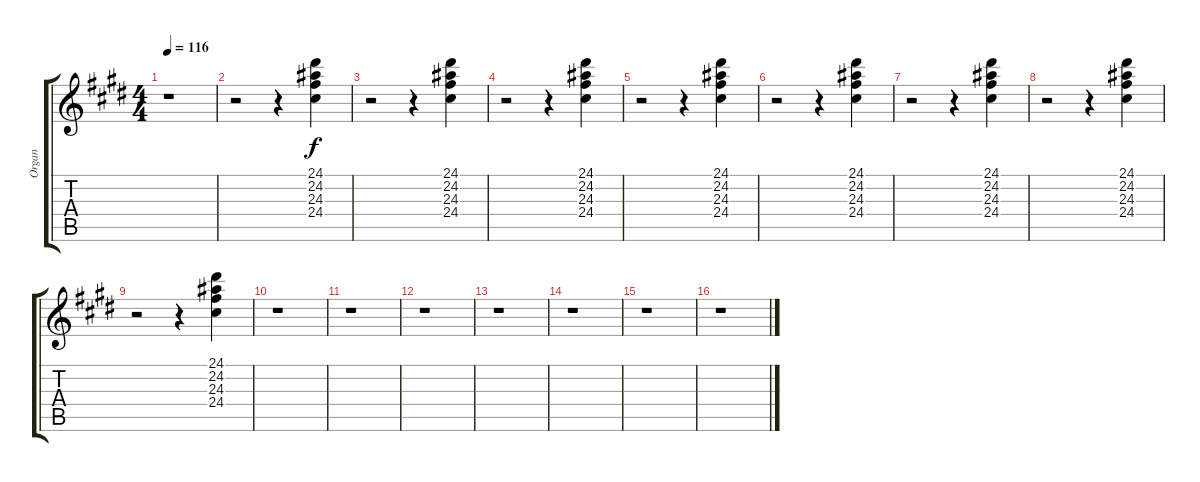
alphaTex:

\track ("Organ" "Organ") {instrument rockorgan}
\staff {score tabs}
\tuning (Eb4 Bb3 Gb3 Db3 Ab2 Eb2) {hide}
\ts (4 4)
\tempo 116
\clef g2
\ks e
r.1{dy f} |
r.2 r.4 (24.1 24.2 24.3 24.4).4 |
r.2 r.4 (24.1 24.2 24.3 24.4).4 |
r.2 r.4 (24.1 24.2 24.3 24.4).4 |
r.2 r.4 (24.1 24.2 24.3 24.4).4 |
r.2 r.4 (24.1 24.2 24.3 24.4).4 |
r.2 r.4 (24.1 24.2 24.3 24.4).4 |
r.2 r.4 (24.1 24.2 24.3 24.4).4 |
r.2 r.4 (24.1 24.2 24.3 24.4).4 |
r.1 |
r.1 |
r.1 |
r.1 |
r.1 |
r.1 |
r.1
